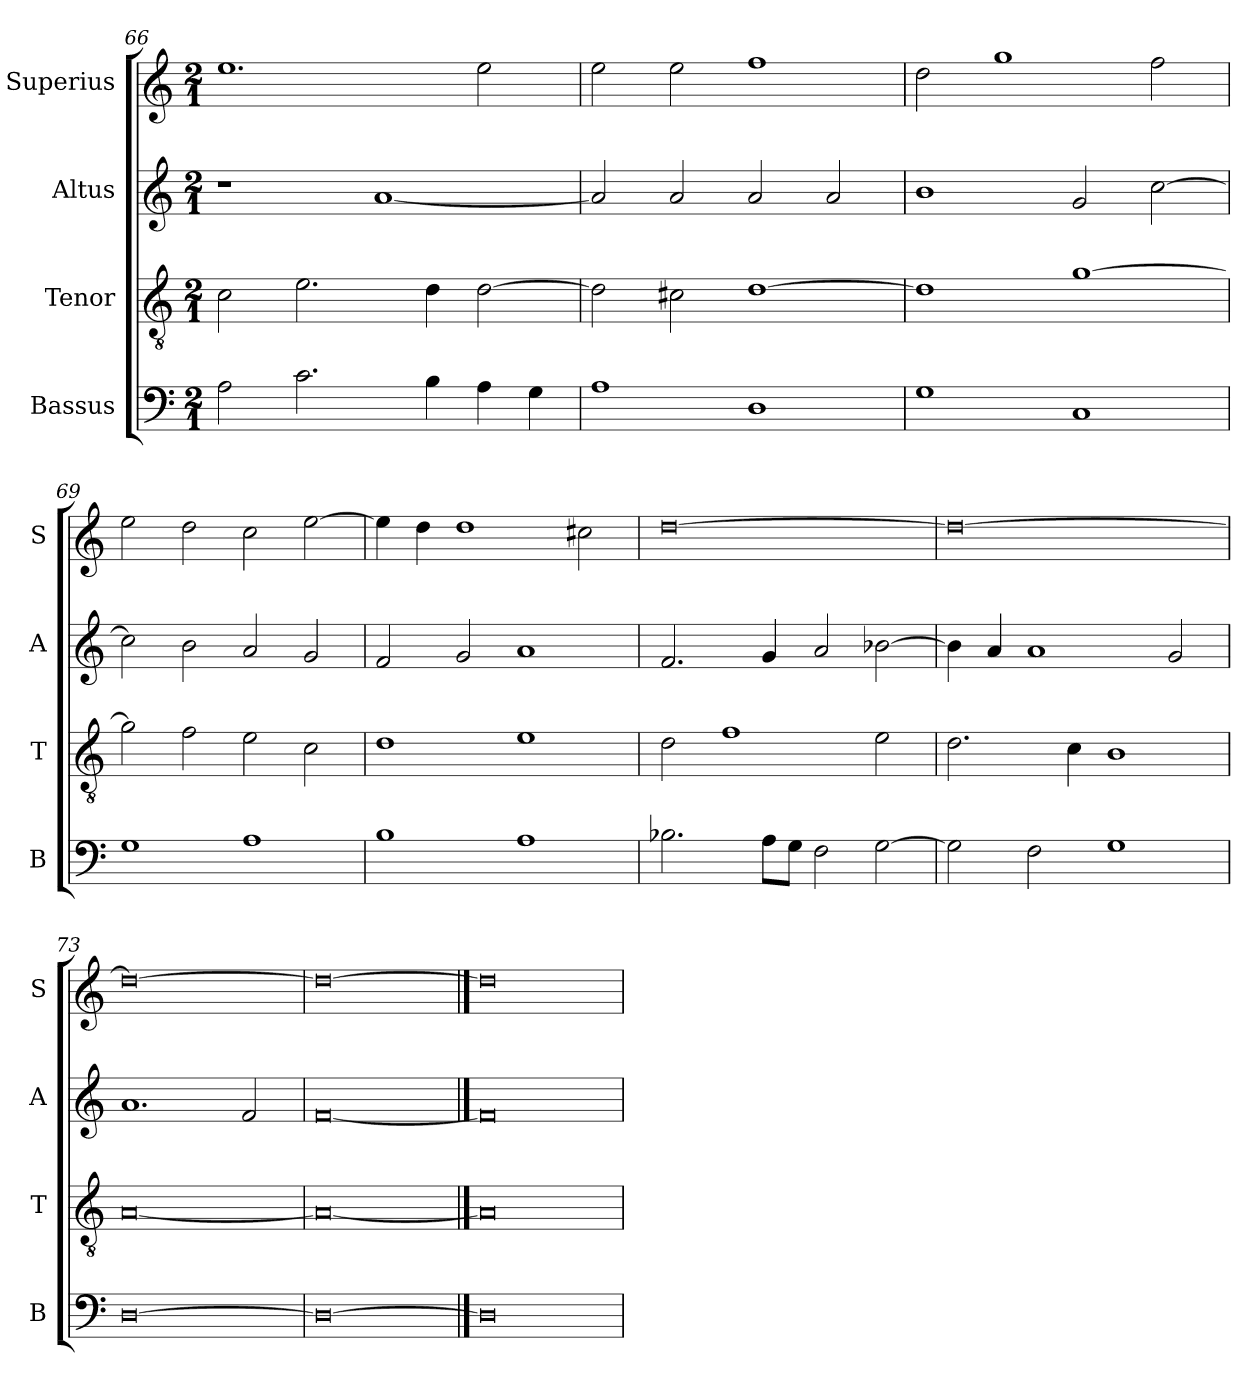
**kern	**kern	**kern	**kern
*part4	*part3	*part2	*part1
*staff4	*staff3	*staff2	*staff1
*I"Bassus	*I"Tenor	*I"Altus	*I"Superius
*I'B	*I'T	*I'A	*I'S
*clefF4	*clefGv2	*clefG2	*clefG2
*k[]	*k[]	*k[]	*k[]
*C:	*C:	*C:	*C:
*M2/1	*M2/1	*M2/1	*M2/1
=66	=66	=66	=66
2A	2c	1r	1.ee
2.c	2.e	.	.
.	.	[1a	.
4B	4d	.	.
4A	[2d	.	2ee
4G	.	.	.
=67	=67	=67	=67
1A	2d]	2a]	2ee
.	2c#X	2a	2ee
1D	[1d	2a	1ff
.	.	2a	.
=68	=68	=68	=68
1G	1d]	1b	2dd
.	.	.	1gg
1C	[1g	2g	.
.	.	[2cc	2ff
=69	=69	=69	=69
1G	2g]	2cc]	2ee
.	2f	2b	2dd
1A	2e	2a	2cc
.	2c	2g	[2ee
=70	=70	=70	=70
1B	1d	2f	4ee]
.	.	.	4dd
.	.	2g	1dd
1A	1e	1a	.
.	.	.	2cc#X
=71	=71	=71	=71
2.B-X	2d	2.f	[0dd
.	1f	.	.
8AL	.	4g	.
8GJ	.	.	.
2F	.	2a	.
[2G	2e	[2b-X	.
=72	=72	=72	=72
2G]	2.d	4b-]	0dd_
.	.	4a	.
2F	.	1a	.
.	4c	.	.
1G	1B	.	.
.	.	2g	.
=73	=73	=73	=73
[0D	[0A	1.a	0dd_
.	.	2f	.
=74	=74	=74	=74
0D_	0A_	[0f	0dd_
==75	==75	==75	==75
0D]	0A]	0f]	0dd]
=	=	=	=
*-	*-	*-	*-
